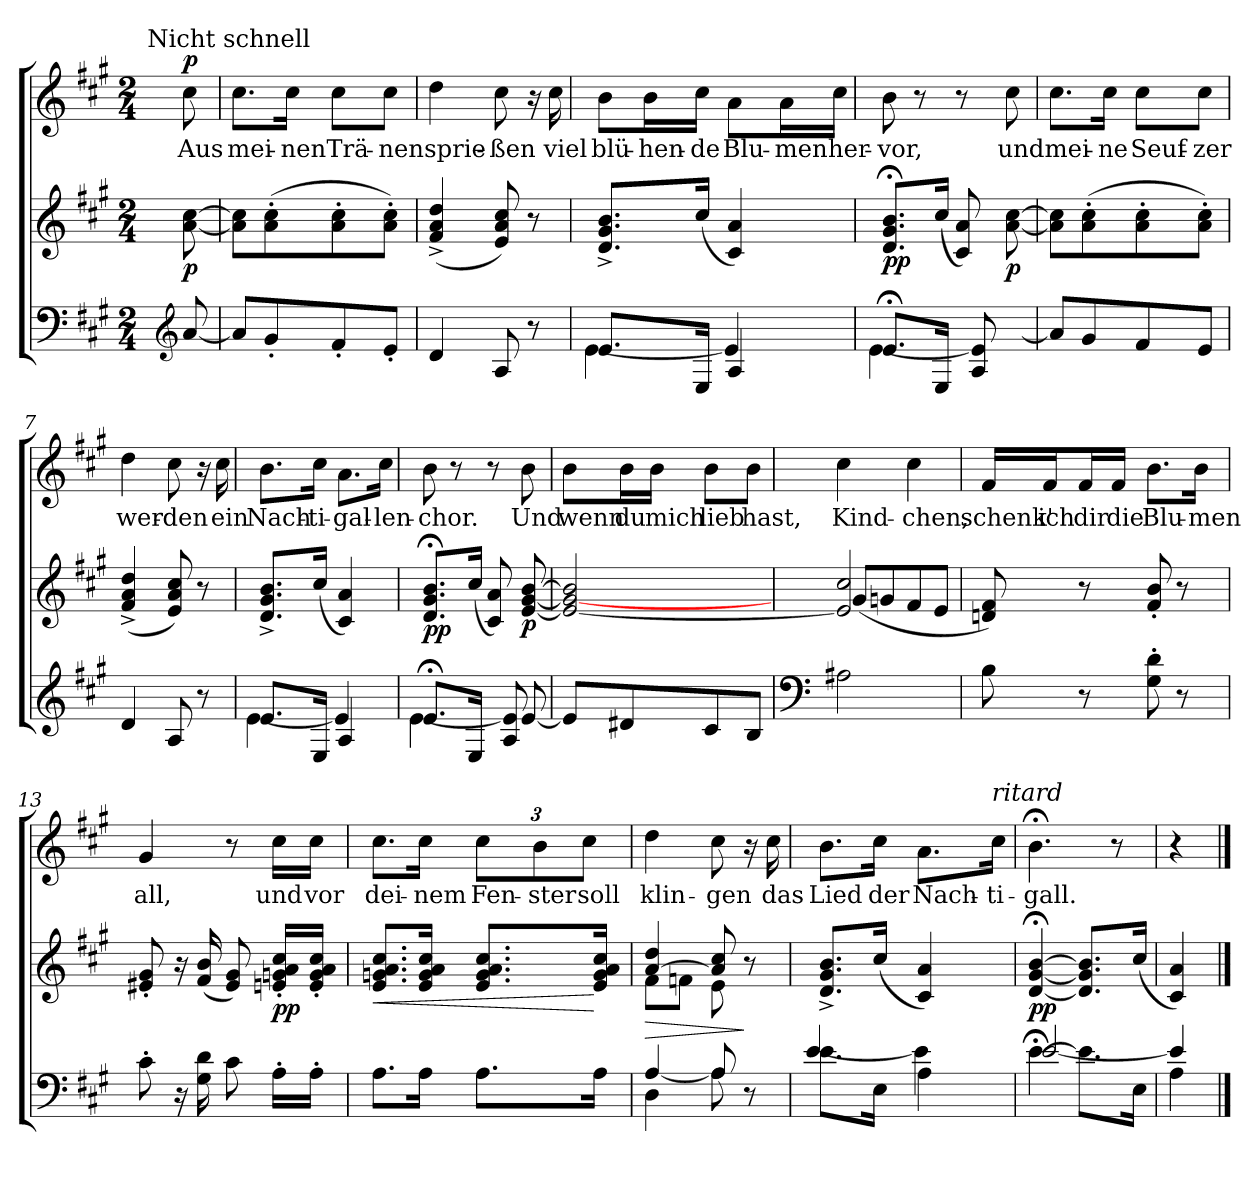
**kern	**kern	**dynam	**kern	**text	**dynam
*part2	*part2	*part2	*part1	*part1	*part1
*staff3	*staff2	*staff2/3	*staff1	*staff1	*staff1
*clefF4	*clefG2	*	*clefG2	*	*
*k[f#c#g#]	*k[f#c#g#]	*	*k[f#c#g#]	*	*
*A:	*A:	*	*A:	*	*
*M2/4	*M2/4	*	*M2/4	*	*
=1	=1	=1	=1	=1	=1
!	!	!	!LO:TX:a:t=Nicht schnell	!	!
16ryy	16ryy	.	16ryy	.	.
*clefG2	*	*	*	*	*
!	!	!LO:DY:b	!	!LO:LY:b	!LO:DY:a
[8a/	[8a\ [8cc#\	p	8cc#\	Aus	p
=2	=2	=2	=2	=2	=2
!	!	!	!	!LO:LY:b	!
8a/L]	8a\] 8cc#\]L	.	8.cc#\L	mei-	.
8g#'</	(>8a\'> 8cc#\'>	.	.	.	.
!	!	!	!	!LO:LY:b	!
.	.	.	16cc#\Jk	-nen	.
!	!	!	!	!LO:LY:b	!
8f#'</	8a\'> 8cc#\'>	.	8cc#\L	Trä-	.
!	!	!	!	!LO:LY:b	!
8e'</J	8a\'> 8cc#\'>J)	.	8cc#\J	-nen	.
=3	=3	=3	=3	=3	=3
!	!	!	!	!LO:LY:b	!
4d/	(>4f#/^< 4a/^< 4dd/^<	.	4dd\	sprie-	.
!	!	!	!	!LO:LY:b	!
8A/	8e/ 8a/ 8cc#/)	.	8cc#\	-ßen	.
8r	8r	.	16r	.	.
!	!	!	!	!LO:LY:b	!
.	.	.	16cc#\	viel	.
=4	=4	=4	=4	=4	=4
*^	*	*	*	*	*
!	!	!	!	!	!LO:LY:b	!
8.e/L	[<4e\	8.d/^< 8.g#/^< 8.b/^<L	.	8b\L	blü-	.
!	!	!	!	!	!LO:LY:b	!
.	.	.	.	16b\L	-hen-	.
!	!	!	!	!	!LO:LY:b	!
16E/Jk	.	(<16cc#/Jk	.	16cc#\JJ	-de	.
!	!	!	!	!	!LO:LY:b	!
4A/	4e/]	4c#/ 4a/)	.	8a\L	Blu-	.
!	!	!	!	!	!LO:LY:b	!
.	.	.	.	16a\L	-men	.
!	!	!	!	!	!LO:LY:b	!
.	.	.	.	16cc#\JJ	her-	.
=5	=5	=5	=5	=5	=5	=5
!	!	!	!LO:DY:b	!	!LO:LY:b	!
8.e;</L	[<4e\	8.d/;< 8.g#/;< 8.b/;<L	pp	8b\	-vor,	.
.	.	.	.	8r	.	.
16E/Jk	.	(<16cc#/Jk	.	.	.	.
8A/yy 8a/yyL	8A/ 8e/]	8c#/ 8a/)	.	8r	.	.
!	!	!	!LO:DY:b	!	!LO:LY:b	!
[>8a^>/J	8ryy	[8a\ [8cc#\	p	8cc#\	und	.
=6	=6	=6	=6	=6	=6	=6
!	!	!	!	!	!LO:LY:b	!
*v	*v	*	*	*	*	*
8a/L]	8a\] 8cc#\]L	.	8.cc#\L	mei-	.
8g#/	(>8a\'> 8cc#\'>	.	.	.	.
!	!	!	!	!LO:LY:b	!
.	.	.	16cc#\Jk	-ne	.
!	!	!	!	!LO:LY:b	!
8f#/	8a\'> 8cc#\'>	.	8cc#\L	Seuf-	.
!	!	!	!	!LO:LY:b	!
8e/J	8a\'> 8cc#\'>J)	.	8cc#\J	-zer	.
!!LO:LB:g=z
=7	=7	=7	=7	=7	=7
!	!	!	!	!LO:LY:b	!
4d/	(>4f#/^< 4a/^< 4dd/^<	.	4dd\	wer-	.
!	!	!	!	!LO:LY:b	!
8A/	8e/ 8a/ 8cc#/)	.	8cc#\	-den	.
8r	8r	.	16r	.	.
!	!	!	!	!LO:LY:b	!
.	.	.	16cc#\	ein	.
=8	=8	=8	=8	=8	=8
*^	*	*	*	*	*
!	!	!	!	!	!LO:LY:b	!
8.e/L	[<4e\	8.d/^< 8.g#/^< 8.b/^<L	.	8.b\L	Nach-	.
!	!	!	!	!	!LO:LY:b	!
16E/Jk	.	(<16cc#/Jk	.	16cc#\Jk	-ti-	.
!	!	!	!	!	!LO:LY:b	!
4A/	4e/]	4c#/ 4a/)	.	8.a\L	-gal-	.
!	!	!	!	!	!LO:LY:b	!
.	.	.	.	16cc#\Jk	-len-	.
=9	=9	=9	=9	=9	=9	=9
!	!	!	!LO:DY:b	!	!LO:LY:b	!
8.e;</L	[<4e\	8.d/;< 8.g#/;< 8.b/;<L	pp	8b\	-chor.	.
.	.	.	.	8r	.	.
16E/Jk	.	(<16cc#/Jk	.	.	.	.
8A/yy 8a/yy	8A/ 8e/]	8c#/ 8a/)	.	8r	.	.
!	!	!	!LO:DY:b	!	!LO:LY:b	!
[>8e/	8ryy	[8e/ [8g#/ [8b/	p	8b\	Und	.
=10	=10	=10	=10	=10	=10	=10
!	!	!	!	!	!LO:LY:b	!
*v	*v	*	*	*	*	*
8e/L]	2e/_ 2g#/_ 2b/]	.	8b\L	wenn	.
!	!	!	!	!LO:LY:b	!
8d#X/	.	.	16b\L	du	.
!	!	!	!	!LO:LY:b	!
.	.	.	16b\JJ	mich	.
!	!	!	!	!LO:LY:b	!
8c#/	.	.	8b\L	lieb	.
!	!	!	!	!LO:LY:b	!
8B/J	.	.	8b\J	hast,	.
=11	=11	=11	=11	=11	=11
*clefF4	*	*	*	*	*
*	*^	*	*	*	*
!	!	!	!	!	!LO:LY:b	!
2A#X\	2e/] 2cc#/	(<8g#/L	.	4cc#\	Kind-	.
.	.	8gn/	.	.	.	.
!	!	!	!	!	!LO:LY:b	!
.	.	8f#/	.	4cc#\	-chen,	.
.	.	8e/J	.	.	.	.
=12	=12	=12	=12	=12	=12	=12
!	!	!	!	!	!LO:LY:b	!
*	*v	*v	*	*	*	*
8B\	8dn/ 8f#/)	.	16f#/LL	schenk'	.
!	!	!	!	!LO:LY:b	!
.	.	.	16f#/J	ich	.
!	!	!	!	!LO:LY:b	!
8r	8r	.	16f#/L	dir	.
!	!	!	!	!LO:LY:b	!
.	.	.	16f#/JJ	die	.
!	!	!	!	!LO:LY:b	!
8G#\'> 8d\'>	8f#/'< 8b/'<	.	8.b\L	Blu-	.
8r	8r	.	.	.	.
!	!	!	!	!LO:LY:b	!
.	.	.	16b\Jk	-men	.
!!LO:LB:g=z
=13	=13	=13	=13	=13	=13
!	!	!	!	!LO:LY:b	!
8c#'>\	8e#X/'< 8g#/'<	.	4g#/	all,	.
16r	16r	.	.	.	.
16G#\ 16d\	(<16f#/ 16b/	.	.	.	.
8c#\	8e#/ 8g#/)	.	8r	.	.
!	!	!LO:DY:b	!	!LO:LY:b	!
16A'>\LL	16en/'< 16gn/'< 16a/'< 16cc#/'<LL	pp	16cc#\LL	und	.
!	!	!	!	!LO:LY:b	!
16A'>\JJ	16e/'< 16g/'< 16a/'< 16cc#/'<JJ	.	16cc#\JJ	vor	.
=14	=14	=14	=14	=14	=14
!	!	!LO:HP:b	!	!LO:LY:b	!
8.A\L	8.e/ 8.gn/ 8.a/ 8.cc#/L	<	8.cc#\L	dei-	.
!	!	!	!	!LO:LY:b	!
16A\Jk	16e/ 16g/ 16a/ 16cc#/Jk	.	16cc#\Jk	-nem	.
!	!	!	!	!LO:LY:b	!
8.A\L	8.e/ 8.g/ 8.a/ 8.cc#/L	.	12cc#\L	Fen-	.
!	!	!	!	!LO:LY:b	!
.	.	.	12b\	-ster	.
!	!	!	!	!LO:LY:b	!
.	.	.	12cc#\J	soll	.
16A\Jk	16e/ 16g/ 16a/ 16cc#/Jk	[	.	.	.
=15	=15	=15	=15	=15	=15
*^	*	*	*	*	*
!	!	!	!LO:HP:b	!	!LO:LY:b	!
*	*	*^	*	*	*	*
4D\	[>4A/	[>4a/ 4dd/	8f#\L	>	4dd\	klin-	.
.	.	.	8fn\J	.	.	.	.
!	!	!	!	!	!	!LO:LY:b	!
8A\	8A/]	8a/] 8cc#/	8e\	.	8cc#\	-gen	.
8r	8ryy	8r	8ryy	]	16r	.	.
!	!	!	!	!	!	!LO:LY:b	!
.	.	.	.	.	16cc#\	das	.
*	*	*v	*v	*	*	*	*
=16	=16	=16	=16	=16	=16	=16
!	!	!	!	!	!LO:LY:b	!
8.e\L	[>4e/	8.d/^< 8.g#/^< 8.b/^<L	.	8.b\L	Lied	.
!	!	!	!	!	!LO:LY:b	!
16E\Jk	.	(<16cc#/Jk	.	16cc#\Jk	der	.
!	!	!	!	!	!LO:LY:b	!
4A\	4e\]	4c#/ 4a/)	.	8.a\L	Nach-	.
!	!	!	!	!LO:TX:a:i:t=ritard	!	!
!	!	!	!	!	!LO:LY:b	!
.	.	.	.	16cc#\Jk	-ti-	.
=17	=17	=17	=17	=17	=17	=17
!	!	!	!LO:DY:b	!	!LO:LY:b	!
[<4e;<\	[>2e/	[4d/;< [4g#/;< [4b/;<	pp	4.b;<\	-gall.	.
8.e\L]	.	8.d/] 8.g#/] 8.b/]L	.	.	.	.
.	.	.	.	8r	.	.
16E\Jk	.	(<16cc#/Jk	.	.	.	.
=18	=18	=18	=18	=18	=18	=18
4A\	4e/]	4c#/ 4a/)	.	4r	.	.
*v	*v	*	*	*	*	*
==	==	==	==	==	==
*-	*-	*-	*-	*-	*-
